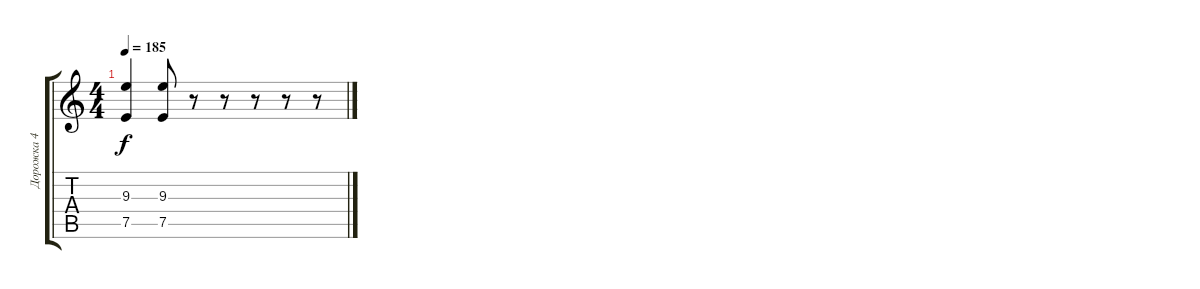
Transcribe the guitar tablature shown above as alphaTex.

\track ("Дорожка 4" "Дорожка 4") {instrument overdrivenguitar}
\staff {score tabs}
\tuning (E4 B3 G3 D3 A2 E2) {hide}
\ts (4 4)
\tempo 185
\clef g2
\ks c
(9.3 7.5).4{dy f} (9.3 7.5).8 r.8 r.8 r.8 r.8 r.8
